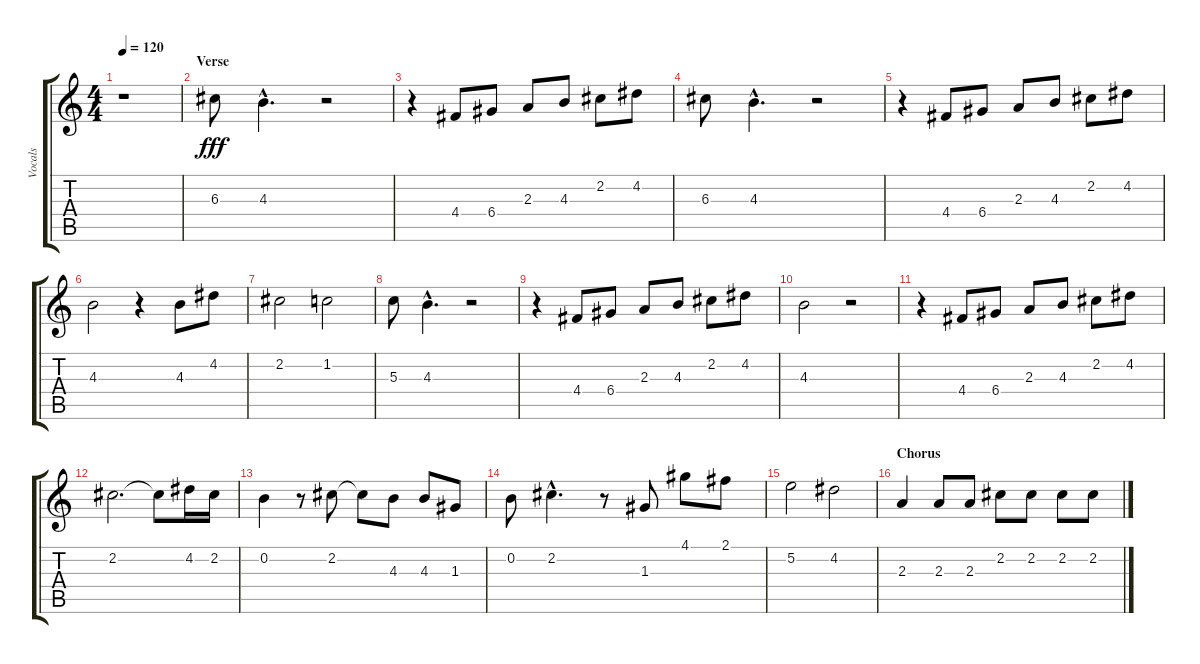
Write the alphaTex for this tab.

\track ("Vocals" "Vocals") {instrument acousticguitarnylon}
\staff {score tabs}
\tuning (E4 B3 G3 D3 A2 E2) {hide}
\ts (4 4)
\tempo 120
\clef g2
\ks c
r.1{dy fff} |
\section ("" "Verse")
6.3.8{txt " "} 4.3{hac}.4{d} r.2 |
r.4 4.4.8{txt " "} 6.4.8{txt " "} 2.3.8 4.3.8 2.2.8 4.2.8 |
6.3.8{txt " "} 4.3{hac}.4{d} r.2 |
r.4 4.4.8{txt " "} 6.4.8 2.3.8 4.3.8 2.2.8 4.2.8 |
4.3.2{txt " "} r.4 4.3.8{txt " "} 4.2.8 |
2.2.2{txt " "} 1.2.2 |
5.3.8{txt " "} 4.3{hac}.4{d} r.2 |
r.4 4.4.8{txt " "} 6.4.8 2.3.8 4.3.8 2.2.8 4.2.8 |
4.3.2{txt " "} r.2 |
r.4 4.4.8{txt " "} 6.4.8 2.3.8 4.3.8 2.2.8 4.2.8 |
2.2.2{d txt " "} 2.2{t}.8 4.2.16 2.2.16 |
0.2.4 r.8 2.2.8{txt " "} 2.2{t}.8 4.3.8{txt " "} 4.3.8 1.3.8 |
0.2.8{txt " "} 2.2{hac}.4{d} r.8 1.3.8{txt " "} 4.1.8 2.1.8 |
5.2.2 4.2.2 |
\section ("" "Chorus")
2.3.4{txt " "} 2.3.8{txt " "} 2.3.8 2.2.8{txt " "} 2.2.8 2.2.8 2.2.8
